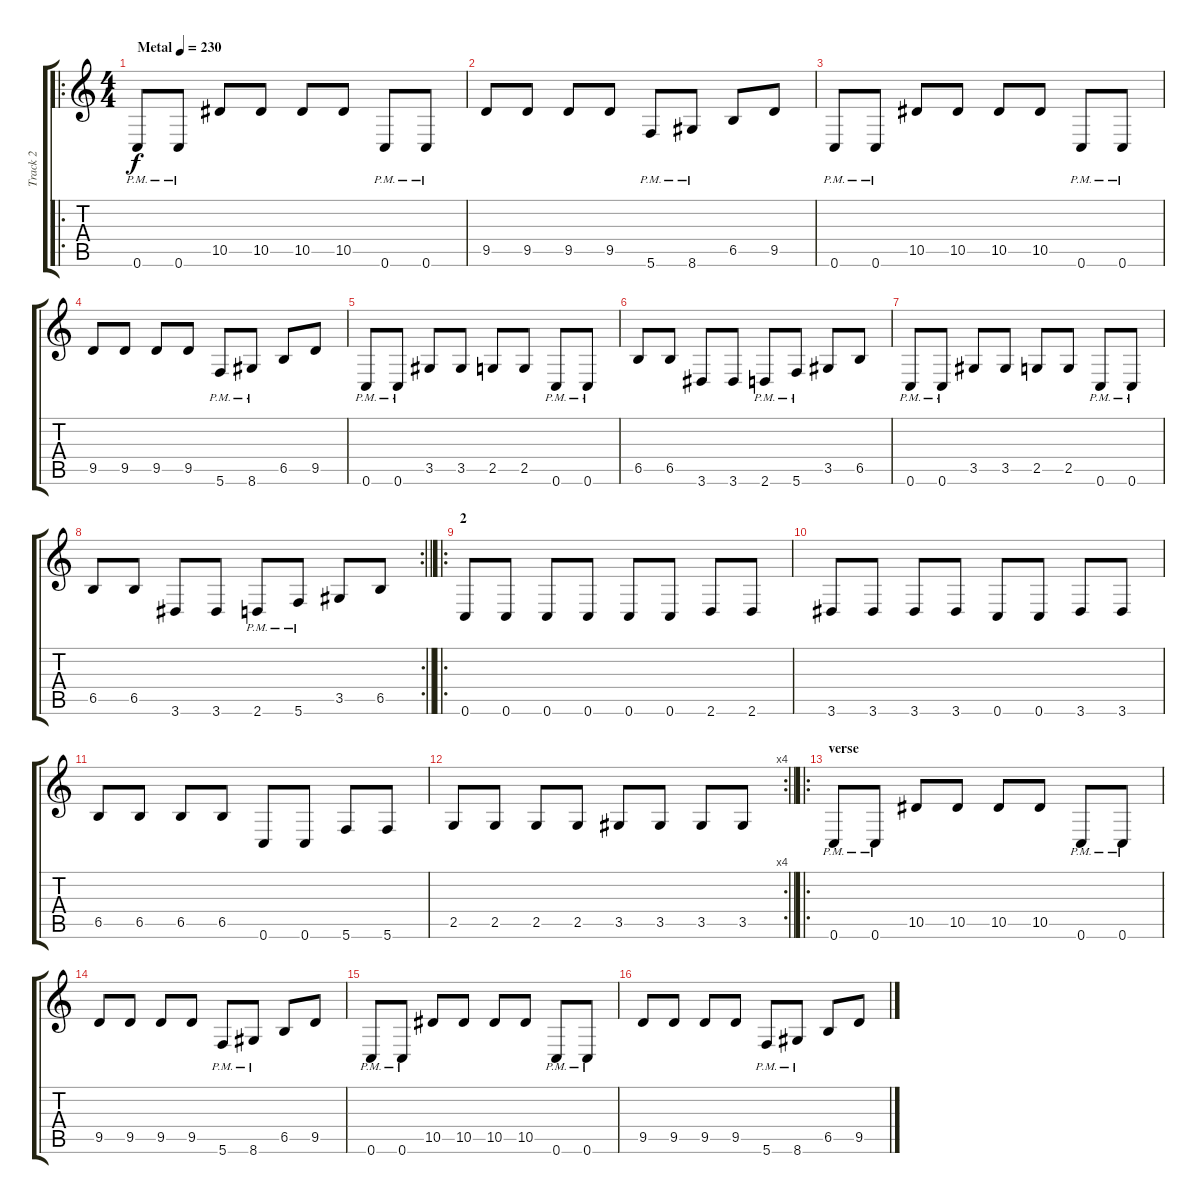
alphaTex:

\track ("Track 2" "Track 2") {instrument distortionguitar}
\staff {score tabs}
\tuning (C4 G3 Eb3 Bb2 F2 C2) {hide}
\ro
\ts (4 4)
\tempo (230 "Metal")
\clef g2
\ks c
0.6{pm}.8{dy f instrument distortionguitar} 0.6{pm}.8 10.5.8 10.5.8 10.5.8 10.5.8 0.6{pm}.8 0.6{pm}.8 |
9.5.8 9.5.8 9.5.8 9.5.8 5.6{pm}.8 8.6{pm}.8 6.5.8 9.5.8 |
0.6{pm}.8 0.6{pm}.8 10.5.8 10.5.8 10.5.8 10.5.8 0.6{pm}.8 0.6{pm}.8 |
9.5.8 9.5.8 9.5.8 9.5.8 5.6{pm}.8 8.6{pm}.8 6.5.8 9.5.8 |
0.6{pm}.8 0.6{pm}.8 3.5.8 3.5.8 2.5.8 2.5.8 0.6{pm}.8 0.6{pm}.8 |
6.5.8 6.5.8 3.6.8 3.6.8 2.6{pm}.8 5.6{pm}.8 3.5.8 6.5.8 |
0.6{pm}.8 0.6{pm}.8 3.5.8 3.5.8 2.5.8 2.5.8 0.6{pm}.8 0.6{pm}.8 |
\rc 2
\barLineRight lightlight
6.5.8 6.5.8 3.6.8 3.6.8 2.6{pm}.8 5.6{pm}.8 3.5.8 6.5.8 |
\ro
\section ("" "2")
0.6.8 0.6.8 0.6.8 0.6.8 0.6.8 0.6.8 2.6.8 2.6.8 |
3.6.8 3.6.8 3.6.8 3.6.8 0.6.8 0.6.8 3.6.8 3.6.8 |
6.5.8 6.5.8 6.5.8 6.5.8 0.6.8 0.6.8 5.6.8 5.6.8 |
\rc 4
\barLineRight lightlight
2.5.8 2.5.8 2.5.8 2.5.8 3.5.8 3.5.8 3.5.8 3.5.8 |
\ro
\section ("" "verse")
0.6{pm}.8 0.6{pm}.8 10.5.8 10.5.8 10.5.8 10.5.8 0.6{pm}.8 0.6{pm}.8 |
9.5.8 9.5.8 9.5.8 9.5.8 5.6{pm}.8 8.6{pm}.8 6.5.8 9.5.8 |
0.6{pm}.8 0.6{pm}.8 10.5.8 10.5.8 10.5.8 10.5.8 0.6{pm}.8 0.6{pm}.8 |
9.5.8 9.5.8 9.5.8 9.5.8 5.6{pm}.8 8.6{pm}.8 6.5.8 9.5.8
